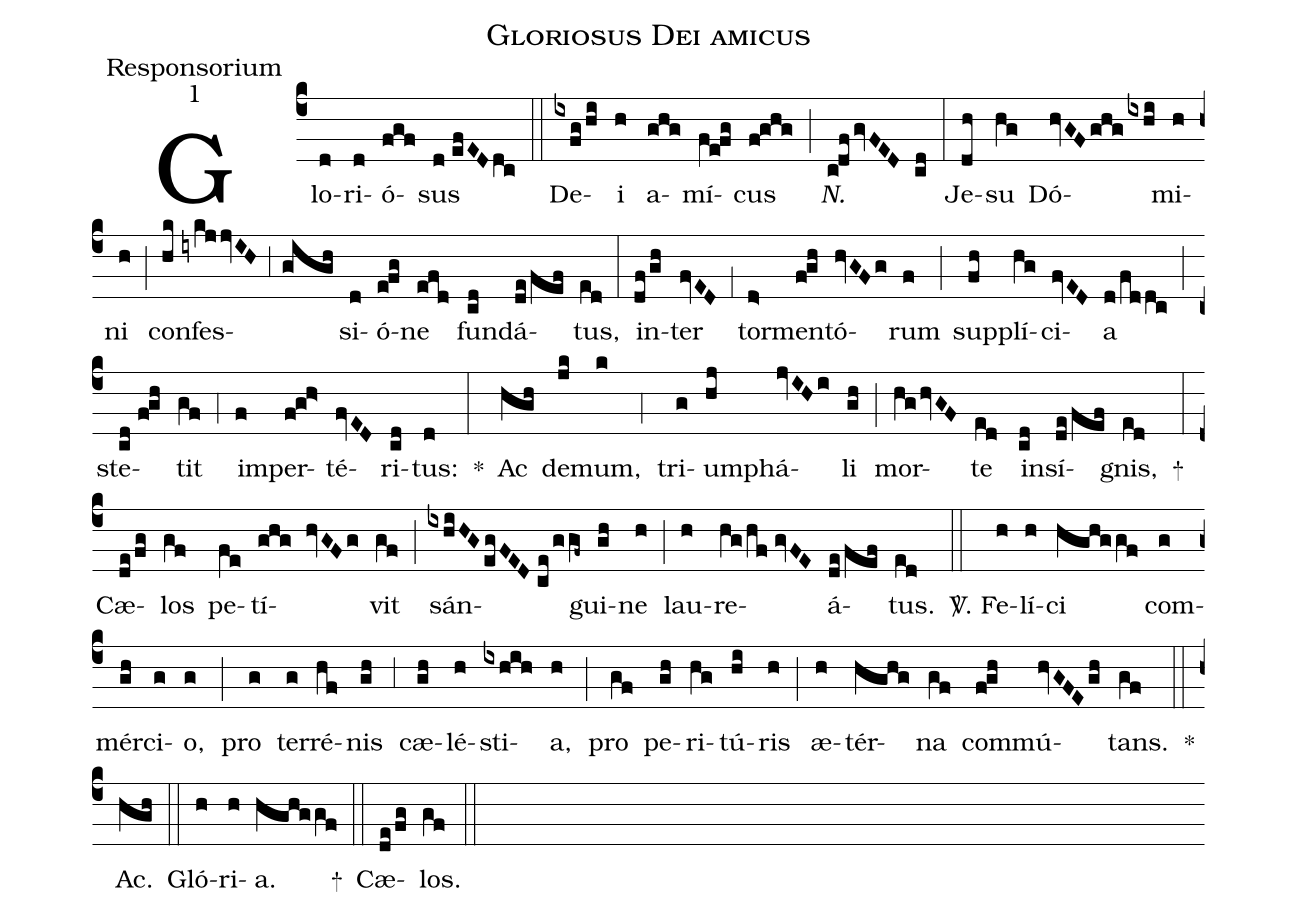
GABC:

name:Gloriosus Dei amicus;
office-part:Responsorium;
mode:1;
%%
(c4) Glo(d)ri(d)ó(fgf)sus(d//efEDdc) (::)
De(ixfg/hi)i(h) a(ghg)mí(fe!fg)cus(f!ghg) (;) <i>N.</i>(c!df/gvFED cd) (:)
Je(dh)su(hg) Dó(hvGF/ghg/ixhi)mi(h)ni(h) (;) con(hk)fes(iykjjvIH;3gigh)si(d)ó(e!fg)ne(efd) fun(cd)dá(de/fef)tus,(ed) (:)
in(df/gh)ter(fvED) (,1) tor(d>)men(f!gh)tó(hvGFg)rum(f) (;) sup(fh)plí(hg)ci(fvED)a(d/fddc) (;) ste(cd//f!gh)tit(gf) (,4) im(f)per(f!gh>)té(fvED)ri(cd)tus:(d) *(:) Ac(hgh) de(jk)mum,(k) (,4) tri(g)um(hj)phá(jvIHi)li(gh) (;) mor(hg/hvGF)te(ed) in(cd)sí(de/fef)gnis,(ed) +(:) Cæ(de/fg)los(gf) pe(fe)tí(ghg hvGFg)vit(gf) (;) sán(ixhiHG/egFED//ce/ggf~)gui(gh)ne(h) (;) lau(h)re(hg/hf//gvFE)á(de/fef)tus.(ed) (::)

<sp>V/</sp>. Fe(h)lí(h)ci(hghggf) com(g)mér(gh)ci(g)o,(g) (;) pro(g) ter(g)ré(hf)nis(gh) (,3) cæ(gh)lé(h)sti(ixhih)a,(h) (;) pro(gf) pe(gh)ri(hg)tú(hi)ris(h) (;) æ(h)tér(hghg)na(gf) com(f!gh)mú(hvGFE/gh)tans.(gf) *(::) Ac.(hgh) (::)

Gló(h)ri(h)a.(hghggf) +(::) Cæ(de/fg)los.(gf) (::)
